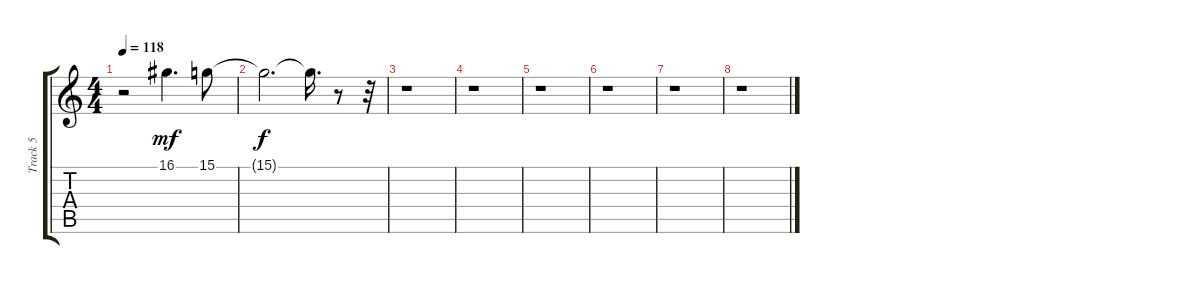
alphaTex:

\track ("Track 5" "Track 5") {instrument electricpiano2}
\staff {score tabs}
\tuning (E4 B3 G3 D3 A2 E2) {hide}
\ts (4 4)
\tempo 118
\clef g2
\ks c
r.2{dy f} 16.1.4{d dy mf} 15.1.8 |
15.1{t}.2{d dy f} 15.1{t}.16{d} r.8 r.32 |
r.1 |
r.1 |
r.1 |
r.1 |
r.1 |
r.1
